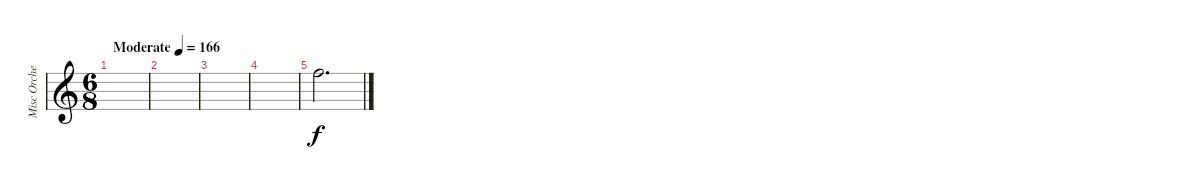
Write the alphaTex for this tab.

\track ("Misc Orchestra" "Misc Orche") {instrument orchestralharp}
\staff {score}
\tuning (E4 B3 G3 D3 A2 E2) {hide}
\ts (6 8)
\section ("" "")
\tempo (166 "Moderate")
\clef g2
\ks c
|
|
|
|
13.1.2{d instrument tubularbells}
